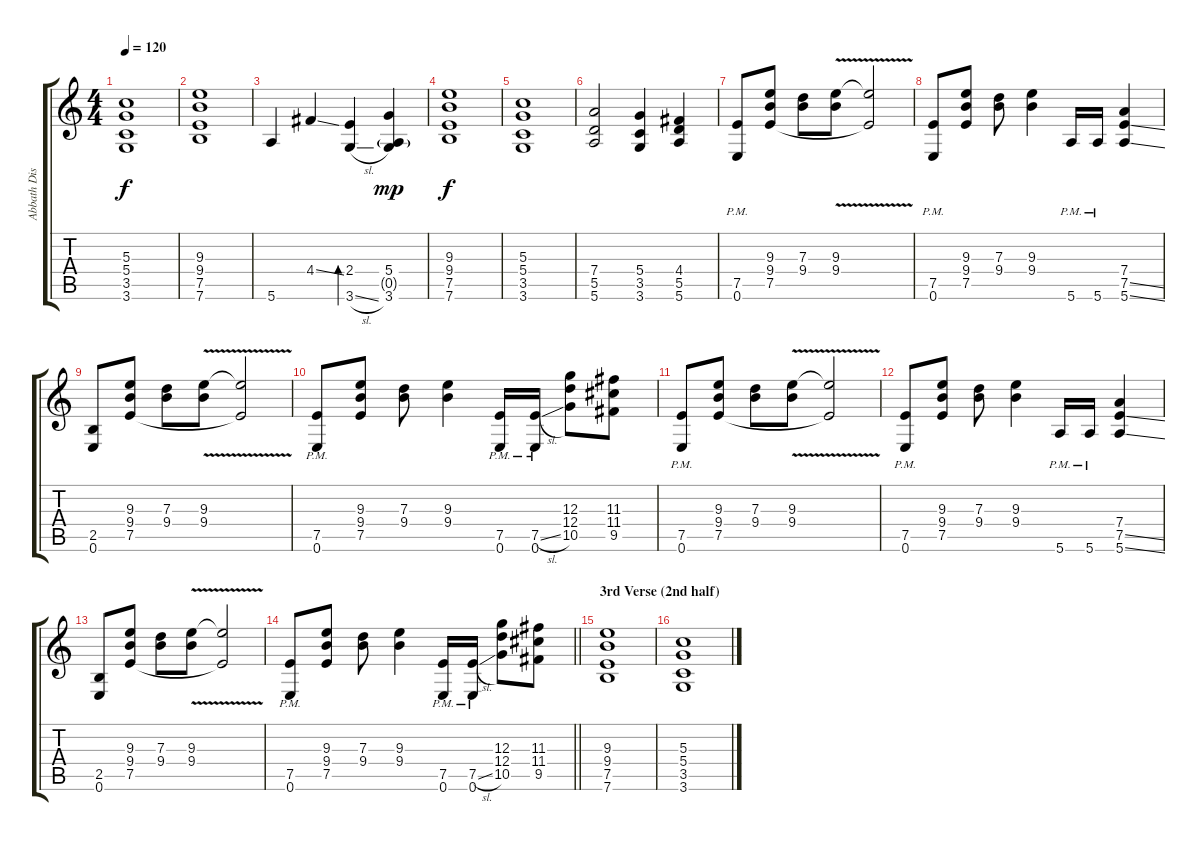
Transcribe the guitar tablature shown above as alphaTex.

\track ("Abbath Distortion Guitar" "Abbath Dis") {instrument distortionguitar}
\staff {score tabs}
\tuning (E4 B3 G3 D3 A2 E2) {hide}
\ts (4 4)
\tempo 120
\clef g2
\ks c
(5.3 5.4 3.5 3.6).1{dy f} |
(9.3 9.4 7.5 7.6).1 |
5.6.4 4.4{ss}.4 (2.4 3.6{sl}).4{bd 120} (5.4 0.5{g} 3.6).4{dy mp} |
(9.3 9.4 7.5 7.6).1{dy f} |
(5.3 5.4 3.5 3.6).1 |
(7.4 5.5 5.6).2 (5.4 3.5 3.6).4 (4.4 5.5 5.6).4 |
(7.5{pm} 0.6{pm}).8 (9.3 9.4 7.5).8 (7.3 9.4).8 (9.3{v} 9.4{v}).8 (9.3{t} 7.5{t}).2 |
(7.5{pm} 0.6{pm}).8 (9.3 9.4 7.5).8 (7.3 9.4).8 (9.3 9.4).4 5.6{pm}.16 5.6{pm}.16 (7.4 7.5{ss} 5.6{ss}).4 |
(2.5 0.6).8 (9.3 9.4 7.5).8 (7.3 9.4).8 (9.3{v} 9.4{v}).8 (9.3{t} 7.5{t}).2 |
(7.5{pm} 0.6{pm}).8 (9.3 9.4 7.5).8 (7.3 9.4).8 (9.3 9.4).4 (7.5{pm} 0.6{pm}).16 (7.5{sl pm} 0.6{pm}).16 (12.3 12.4 10.5).8 (11.3 11.4 9.5).8 |
(7.5{pm} 0.6{pm}).8 (9.3 9.4 7.5).8 (7.3 9.4).8 (9.3{v} 9.4{v}).8 (9.3{t} 7.5{t}).2 |
(7.5{pm} 0.6{pm}).8 (9.3 9.4 7.5).8 (7.3 9.4).8 (9.3 9.4).4 5.6{pm}.16 5.6{pm}.16 (7.4 7.5{ss} 5.6{ss}).4 |
(2.5 0.6).8 (9.3 9.4 7.5).8 (7.3 9.4).8 (9.3{v} 9.4{v}).8 (9.3{t} 7.5{t}).2 |
\barLineRight lightlight
(7.5{pm} 0.6{pm}).8 (9.3 9.4 7.5).8 (7.3 9.4).8 (9.3 9.4).4 (7.5{pm} 0.6{pm}).16 (7.5{sl pm} 0.6{pm}).16 (12.3 12.4 10.5).8 (11.3 11.4 9.5).8 |
\section ("" "3rd Verse (2nd half)")
(9.3 9.4 7.5 7.6).1 |
(5.3 5.4 3.5 3.6).1
